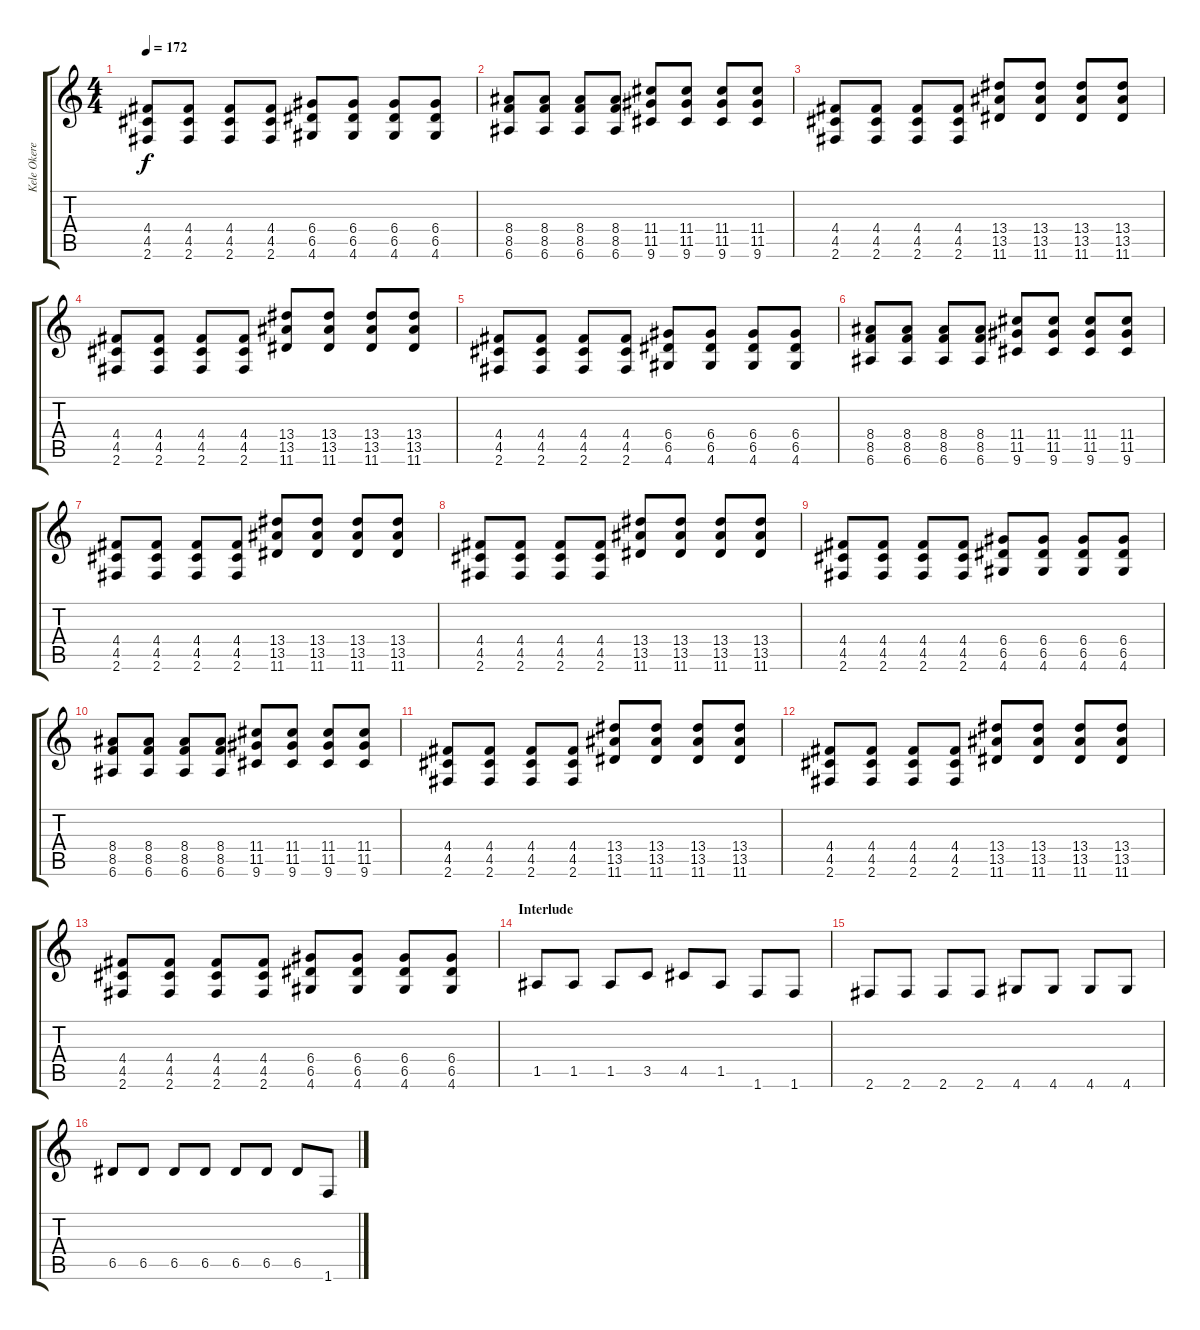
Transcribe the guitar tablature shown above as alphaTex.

\track ("Kele Okereke" "Kele Okere") {instrument acousticguitarsteel}
\staff {score tabs}
\tuning (E4 B3 G3 D3 A2 E2) {hide}
\ts (4 4)
\tempo 172
\clef g2
\ks c
(4.4 4.5 2.6).8{dy f} (4.4 4.5 2.6).8 (4.4 4.5 2.6).8 (4.4 4.5 2.6).8 (6.4 6.5 4.6).8 (6.4 6.5 4.6).8 (6.4 6.5 4.6).8 (6.4 6.5 4.6).8 |
(8.4 8.5 6.6).8 (8.4 8.5 6.6).8 (8.4 8.5 6.6).8 (8.4 8.5 6.6).8 (11.4 11.5 9.6).8 (11.4 11.5 9.6).8 (11.4 11.5 9.6).8 (11.4 11.5 9.6).8 |
(4.4 4.5 2.6).8 (4.4 4.5 2.6).8 (4.4 4.5 2.6).8 (4.4 4.5 2.6).8 (13.4 13.5 11.6).8 (13.4 13.5 11.6).8 (13.4 13.5 11.6).8 (13.4 13.5 11.6).8 |
(4.4 4.5 2.6).8 (4.4 4.5 2.6).8 (4.4 4.5 2.6).8 (4.4 4.5 2.6).8 (13.4 13.5 11.6).8 (13.4 13.5 11.6).8 (13.4 13.5 11.6).8 (13.4 13.5 11.6).8 |
(4.4 4.5 2.6).8 (4.4 4.5 2.6).8 (4.4 4.5 2.6).8 (4.4 4.5 2.6).8 (6.4 6.5 4.6).8 (6.4 6.5 4.6).8 (6.4 6.5 4.6).8 (6.4 6.5 4.6).8 |
(8.4 8.5 6.6).8 (8.4 8.5 6.6).8 (8.4 8.5 6.6).8 (8.4 8.5 6.6).8 (11.4 11.5 9.6).8 (11.4 11.5 9.6).8 (11.4 11.5 9.6).8 (11.4 11.5 9.6).8 |
(4.4 4.5 2.6).8 (4.4 4.5 2.6).8 (4.4 4.5 2.6).8 (4.4 4.5 2.6).8 (13.4 13.5 11.6).8 (13.4 13.5 11.6).8 (13.4 13.5 11.6).8 (13.4 13.5 11.6).8 |
(4.4 4.5 2.6).8 (4.4 4.5 2.6).8 (4.4 4.5 2.6).8 (4.4 4.5 2.6).8 (13.4 13.5 11.6).8 (13.4 13.5 11.6).8 (13.4 13.5 11.6).8 (13.4 13.5 11.6).8 |
(4.4 4.5 2.6).8 (4.4 4.5 2.6).8 (4.4 4.5 2.6).8 (4.4 4.5 2.6).8 (6.4 6.5 4.6).8 (6.4 6.5 4.6).8 (6.4 6.5 4.6).8 (6.4 6.5 4.6).8 |
(8.4 8.5 6.6).8 (8.4 8.5 6.6).8 (8.4 8.5 6.6).8 (8.4 8.5 6.6).8 (11.4 11.5 9.6).8 (11.4 11.5 9.6).8 (11.4 11.5 9.6).8 (11.4 11.5 9.6).8 |
(4.4 4.5 2.6).8 (4.4 4.5 2.6).8 (4.4 4.5 2.6).8 (4.4 4.5 2.6).8 (13.4 13.5 11.6).8 (13.4 13.5 11.6).8 (13.4 13.5 11.6).8 (13.4 13.5 11.6).8 |
(4.4 4.5 2.6).8 (4.4 4.5 2.6).8 (4.4 4.5 2.6).8 (4.4 4.5 2.6).8 (13.4 13.5 11.6).8 (13.4 13.5 11.6).8 (13.4 13.5 11.6).8 (13.4 13.5 11.6).8 |
(4.4 4.5 2.6).8 (4.4 4.5 2.6).8 (4.4 4.5 2.6).8 (4.4 4.5 2.6).8 (6.4 6.5 4.6).8 (6.4 6.5 4.6).8 (6.4 6.5 4.6).8 (6.4 6.5 4.6).8 |
\section ("" "Interlude")
1.5.8 1.5.8 1.5.8 3.5.8 4.5.8 1.5.8 1.6.8 1.6.8 |
2.6.8 2.6.8 2.6.8 2.6.8 4.6.8 4.6.8 4.6.8 4.6.8 |
6.5.8 6.5.8 6.5.8 6.5.8 6.5.8 6.5.8 6.5.8 1.6.8
